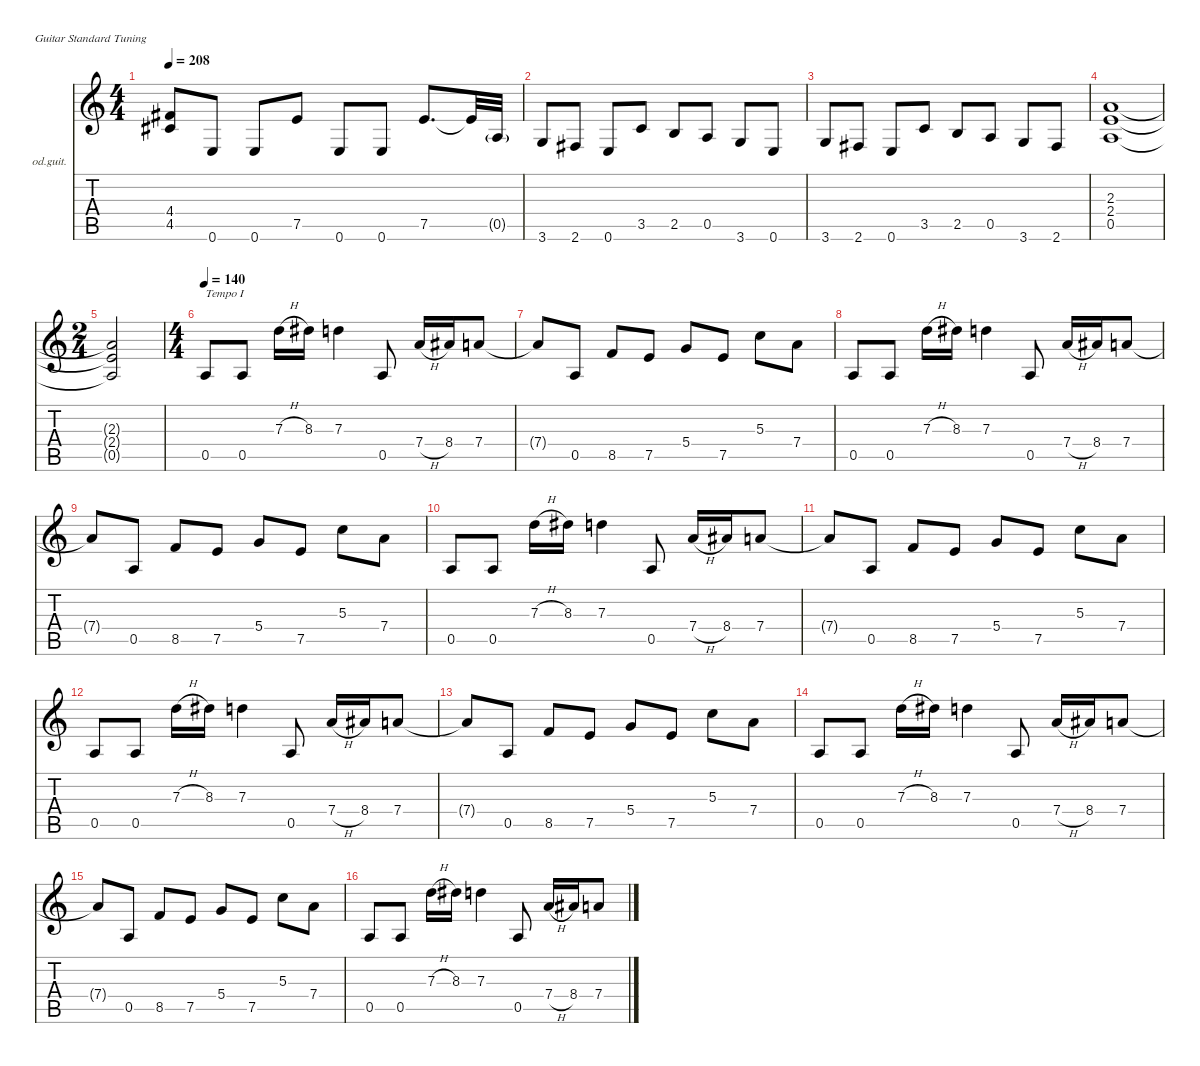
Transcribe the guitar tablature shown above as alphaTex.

\defaultSystemsLayout 4
\hideDynamics
\bracketExtendMode nobrackets
\firstSystemTrackNameOrientation horizontal
\otherSystemsTrackNameOrientation horizontal
\track ("Gtr. I" "od.guit.") {instrument overdrivenguitar}
\staff {score tabs}
\tuning (E4 B3 G3 D3 A2 E2)
\ts (4 4)
\tempo 208
\clef g2
\ks c
(4.4{acc #} 4.5{acc #}).8{dy f beam Up} 0.6.8{dy mf beam Up} 0.6.8{beam Up} 7.5.8{dy f beam Up} 0.6.8{dy mf beam Up} 0.6.8{beam Up} 7.5.8{d dy f beam Up} 7.5{t}.32{beam Up} 0.5{g}.32{dy p beam Up} |
3.6.8{dy mf beam Up} 2.6{acc #}.8{beam Up} 0.6.8{beam Up} 3.5.8{dy f beam Up} 2.5.8{beam Up} 0.5.8{beam Up} 3.6.8{dy mf beam Up} 0.6.8{beam Up} |
3.6.8{beam Up} 2.6{acc #}.8{beam Up} 0.6.8{beam Up} 3.5.8{dy f beam Up} 2.5.8{beam Up} 0.5.8{beam Up} 3.6.8{dy mf beam Up} 2.6{acc #}.8{beam Up} |
(2.3 2.4 0.5).1{dy f beam Up} |
\ts (2 4)
\beaming (8 2 2)
(2.3{t} 2.4{t} 0.5{t}).2{beam Up} |
\ts (4 4)
\beaming (8 2 2 2 2)
\tempo 140
0.5.8{txt "Tempo I" dy mf beam Up} 0.5.8{beam Up} 7.3{h}.16{dy f beam Down} 8.3{acc #}.16{beam Down} 7.3.4{beam Down} 0.5.8{dy mf beam Up} 7.4{h}.16{dy f beam Up} 8.4{acc #}.16{beam Up} 7.4.8{beam Up} |
7.4{t}.8{beam Up} 0.5.8{dy mf beam Up} 8.5.8{beam Up} 7.5.8{beam Up} 5.4.8{dy f beam Up} 7.5.8{dy mf beam Up} 5.3.8{dy f beam Down} 7.4.8{beam Down} |
0.5.8{dy mf beam Up} 0.5.8{beam Up} 7.3{h}.16{dy f beam Down} 8.3{acc #}.16{beam Down} 7.3.4{beam Down} 0.5.8{dy mf beam Up} 7.4{h}.16{dy f beam Up} 8.4{acc #}.16{beam Up} 7.4.8{beam Up} |
7.4{t}.8{beam Up} 0.5.8{dy mf beam Up} 8.5.8{beam Up} 7.5.8{beam Up} 5.4.8{dy f beam Up} 7.5.8{dy mf beam Up} 5.3.8{dy f beam Down} 7.4.8{beam Down} |
0.5.8{dy mf beam Up} 0.5.8{beam Up} 7.3{h}.16{dy f beam Down} 8.3{acc #}.16{beam Down} 7.3.4{beam Down} 0.5.8{dy mf beam Up} 7.4{h}.16{dy f beam Up} 8.4{acc #}.16{beam Up} 7.4.8{beam Up} |
7.4{t}.8{beam Up} 0.5.8{dy mf beam Up} 8.5.8{beam Up} 7.5.8{beam Up} 5.4.8{dy f beam Up} 7.5.8{dy mf beam Up} 5.3.8{dy f beam Down} 7.4.8{beam Down} |
0.5.8{dy mf beam Up} 0.5.8{beam Up} 7.3{h}.16{dy f beam Down} 8.3{acc #}.16{beam Down} 7.3.4{beam Down} 0.5.8{dy mf beam Up} 7.4{h}.16{dy f beam Up} 8.4{acc #}.16{beam Up} 7.4.8{beam Up} |
7.4{t}.8{beam Up} 0.5.8{dy mf beam Up} 8.5.8{beam Up} 7.5.8{beam Up} 5.4.8{dy f beam Up} 7.5.8{dy mf beam Up} 5.3.8{dy f beam Down} 7.4.8{beam Down} |
0.5.8{dy mf beam Up} 0.5.8{beam Up} 7.3{h}.16{dy f beam Down} 8.3{acc #}.16{beam Down} 7.3.4{beam Down} 0.5.8{dy mf beam Up} 7.4{h}.16{dy f beam Up} 8.4{acc #}.16{beam Up} 7.4.8{beam Up} |
7.4{t}.8{beam Up} 0.5.8{dy mf beam Up} 8.5.8{beam Up} 7.5.8{beam Up} 5.4.8{dy f beam Up} 7.5.8{dy mf beam Up} 5.3.8{dy f beam Down} 7.4.8{beam Down} |
0.5.8{dy mf beam Up} 0.5.8{beam Up} 7.3{h}.16{dy f beam Down} 8.3{acc #}.16{beam Down} 7.3.4{beam Down} 0.5.8{dy mf beam Up} 7.4{h}.16{dy f beam Up} 8.4{acc #}.16{beam Up} 7.4.8{beam Up}
